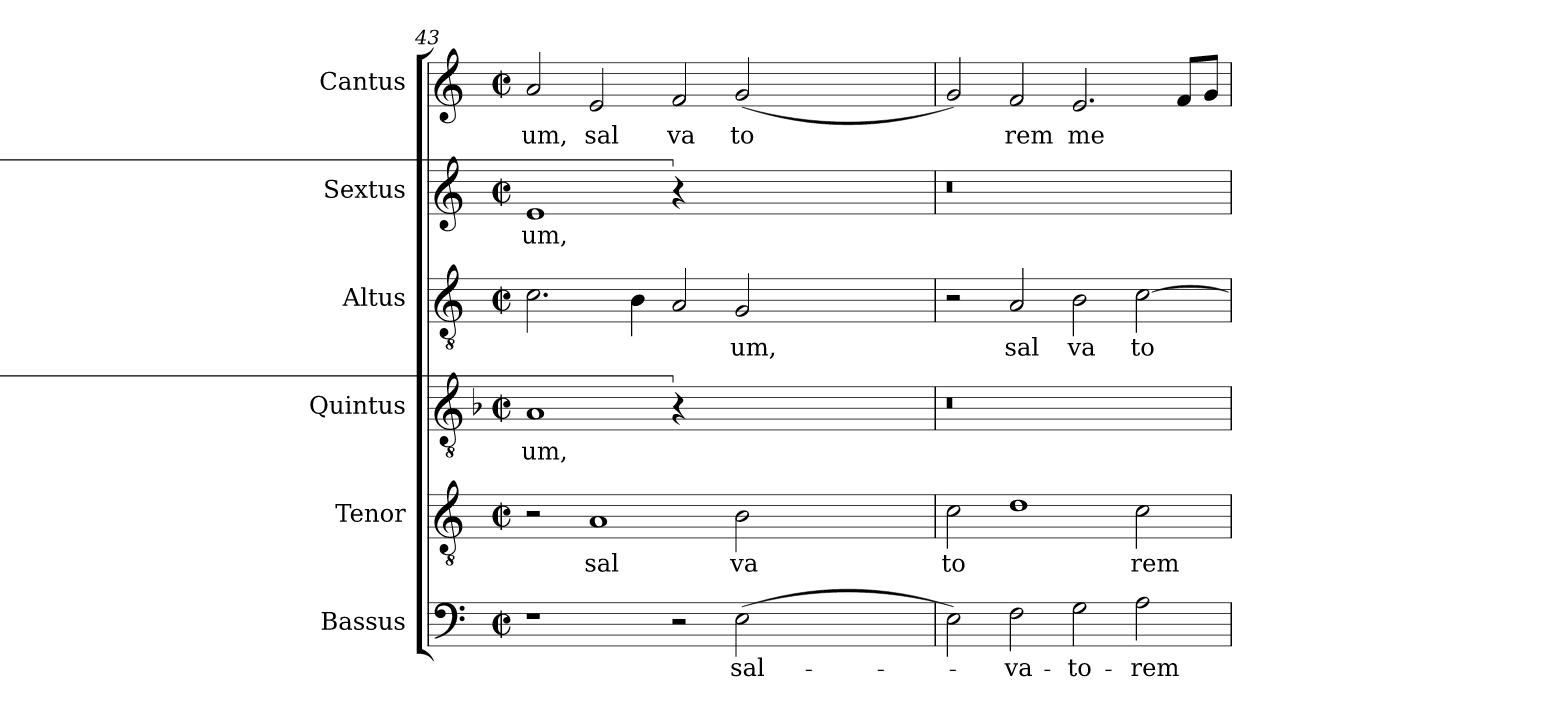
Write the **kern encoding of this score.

**kern	**text	**kern	**text	**kern	**text	**kern	**text	**kern	**text	**kern	**text
*part6	*part6	*part5	*part5	*part4	*part4	*part3	*part3	*part2	*part2	*part1	*part1
*staff6	*staff6	*staff5	*staff5	*staff4	*staff4	*staff3	*staff3	*staff2	*staff2	*staff1	*staff1
*I"Bassus	*	*I"Tenor	*	*I"Quintus	*	*I"Altus	*	*I"Sextus	*	*I"Cantus	*
*clefF4	*	*clefGv2	*	*clefGv2	*	*clefGv2	*	*clefG2	*	*clefG2	*
*	*	*	*	*k[b-]	*	*	*	*k[]	*	*	*
*	*	*	*	*F:	*	*	*	*C:	*	*	*
*M2/2	*	*M2/2	*	*M2/2	*	*M2/2	*	*M2/2	*	*M2/2	*
*met(c|)	*	*met(c|)	*	*met(c|)	*	*met(c|)	*	*met(c|)	*	*met(c|)	*
=43	=43	=43	=43	=43	=43	=43	=43	=43	=43	=43	=43
!	!	!	!	!	!LO:LY:b:cj	!	!	!	!LO:LY:b:cj	!	!LO:LY:b:cj
1r	.	2r	.	1A	-um,	2.c\	.	1e	um,	2a/	um,
!	!	!	!LO:LY:b:cj	!	!	!	!	!	!	!	!LO:LY:b:cj
.	.	1A	sal	.	.	.	.	.	.	2e/	sal
.	.	.	.	.	.	4B\	.	.	.	.	.
!	!	!	!	!LO:N:vis=1	!	!	!	!LO:N:vis=1	!	!	!LO:LY:b:cj
2r	.	.	.	4%9r	.	2A/	.	4%9r	.	2f/	va
!	!LO:LY:b	!	!LO:LY:b:cj	!	!	!	!LO:LY:b:cj	!	!	!	!LO:LY:b:cj
(>2E\	sal-	2B\	va	.	.	2G/	um,	.	.	(<2g/	to
1ryy	.	1ryy	.	.	.	1ryy	.	.	.	1ryy	.
4ryy	.	4ryy	.	.	.	4ryy	.	.	.	4ryy	.
=44	=44	=44	=44	=44	=44	=44	=44	=44	=44	=44	=44
!	!	!	!LO:LY:b:cj	!	!	!	!	!	!	!	!
2E\)	.	2c\	to	0r	.	2r	.	0r	.	2g/)	.
!	!LO:LY:b:cj	!	!	!	!	!	!LO:LY:b:cj	!	!	!	!LO:LY:b:cj
2F\	-va-	1d	.	.	.	2A/	sal	.	.	2f/	rem
!	!LO:LY:b:cj	!	!	!	!	!	!LO:LY:b:cj	!	!	!	!LO:LY:b
2G\	-to-	.	.	.	.	2B\	va	.	.	2.e/	me
!	!LO:LY:b:cj	!	!LO:LY:b:cj	!	!	!	!LO:LY:b:cj	!	!	!	!
2A\	-rem	2c\	rem	.	.	[>2c\	to	.	.	.	.
.	.	.	.	.	.	.	.	.	.	8f/L	.
.	.	.	.	.	.	.	.	.	.	8g/J	.
=	=	=	=	=	=	=	=	=	=	=	=
*-	*-	*-	*-	*-	*-	*-	*-	*-	*-	*-	*-
